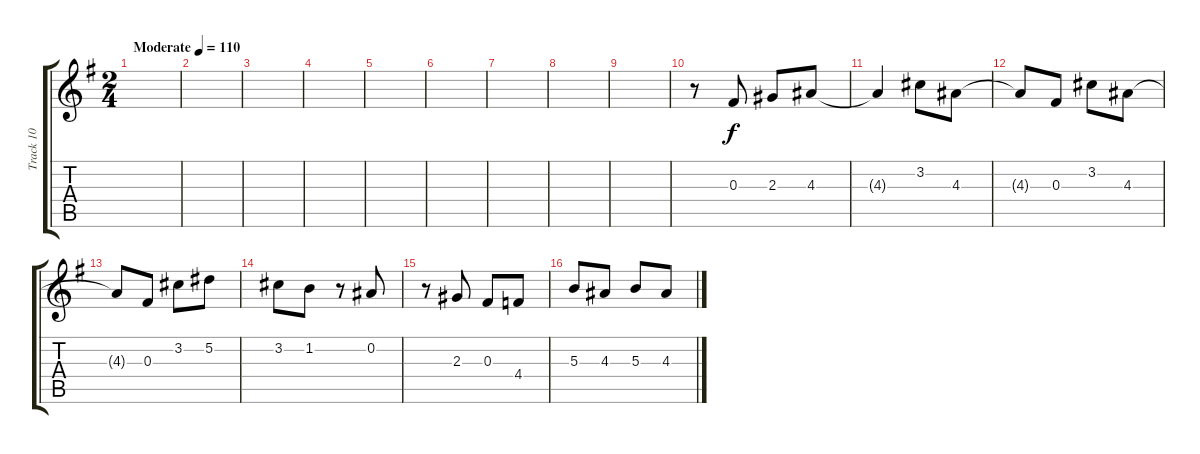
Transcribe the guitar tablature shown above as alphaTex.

\track ("Track 10" "Track 10") {instrument overdrivenguitar}
\staff {score tabs}
\tuning (Eb4 Bb3 Gb3 Db3 Ab2 Eb2) {hide}
\ts (2 4)
\tempo (110 "Moderate")
\clef g2
\ks g
|
|
|
|
|
|
|
|
|
r.8 0.3.8 2.3.8 4.3.8 |
4.3{t}.4 3.2.8 4.3.8 |
4.3{t}.8 0.3.8 3.2.8 4.3.8 |
4.3{t}.8 0.3.8 3.2.8 5.2.8 |
3.2.8 1.2.8 r.8 0.2.8 |
r.8 2.3.8 0.3.8 4.4.8 |
5.3.8 4.3.8 5.3.8 4.3.8
